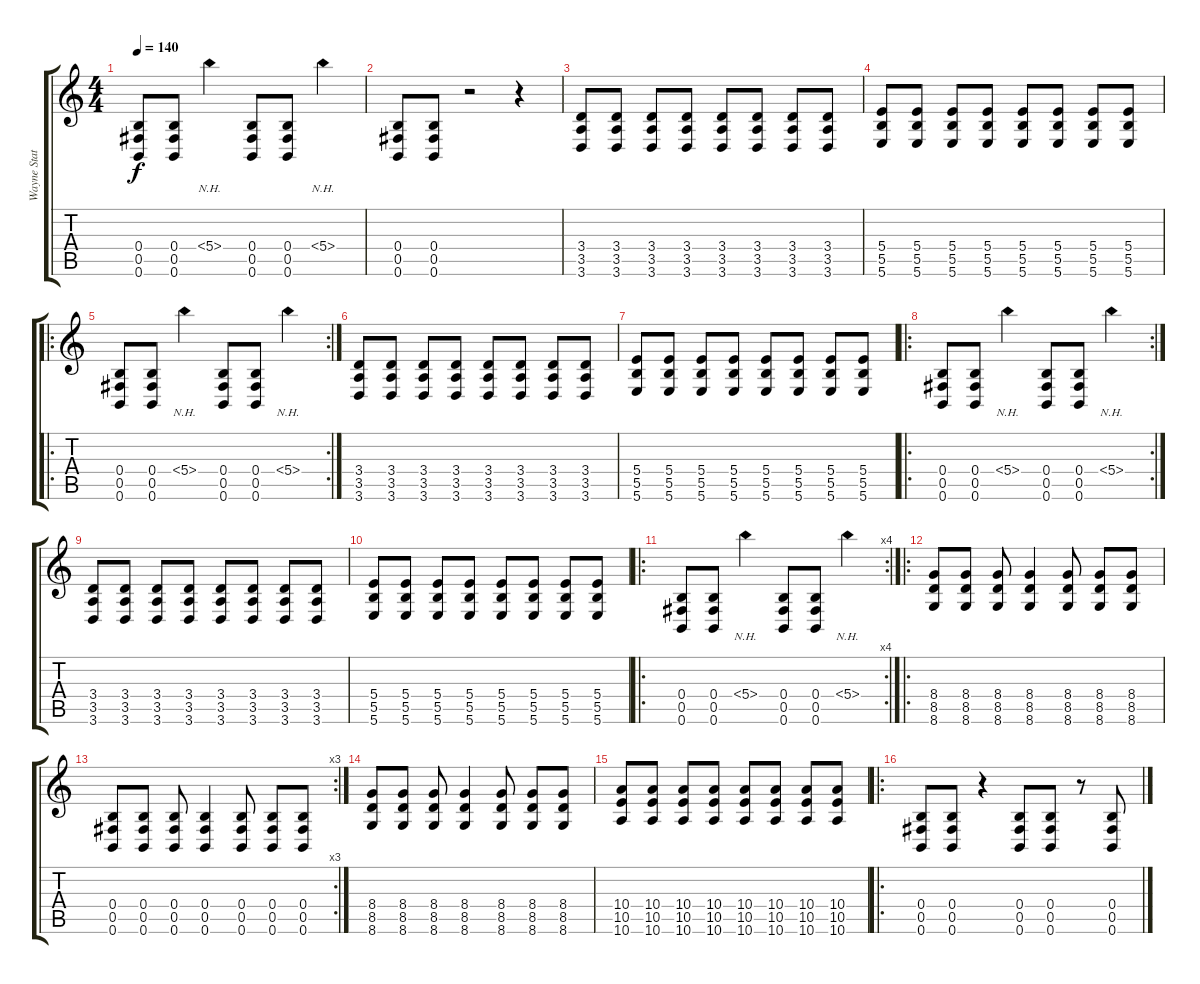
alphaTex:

\track ("Wayne Static [guitar]" "Wayne Stat") {instrument distortionguitar}
\staff {score tabs}
\tuning (Db4 Ab3 E3 B2 Gb2 B1) {hide}
\ts (4 4)
\tempo 140
\clef g2
\ks c
(0.4 0.5 0.6).8{dy f} (0.4 0.5 0.6).8 5.4{nh}.4 (0.4 0.5 0.6).8 (0.4 0.5 0.6).8 5.4{nh}.4 |
(0.4 0.5 0.6).8 (0.4 0.5 0.6).8 r.2 r.4 |
(3.4 3.5 3.6).8 (3.4 3.5 3.6).8 (3.4 3.5 3.6).8 (3.4 3.5 3.6).8 (3.4 3.5 3.6).8 (3.4 3.5 3.6).8 (3.4 3.5 3.6).8 (3.4 3.5 3.6).8 |
(5.4 5.5 5.6).8 (5.4 5.5 5.6).8 (5.4 5.5 5.6).8 (5.4 5.5 5.6).8 (5.4 5.5 5.6).8 (5.4 5.5 5.6).8 (5.4 5.5 5.6).8 (5.4 5.5 5.6).8 |
\ro
\rc 2
(0.4 0.5 0.6).8 (0.4 0.5 0.6).8 5.4{nh}.4 (0.4 0.5 0.6).8 (0.4 0.5 0.6).8 5.4{nh}.4 |
(3.4 3.5 3.6).8 (3.4 3.5 3.6).8 (3.4 3.5 3.6).8 (3.4 3.5 3.6).8 (3.4 3.5 3.6).8 (3.4 3.5 3.6).8 (3.4 3.5 3.6).8 (3.4 3.5 3.6).8 |
(5.4 5.5 5.6).8 (5.4 5.5 5.6).8 (5.4 5.5 5.6).8 (5.4 5.5 5.6).8 (5.4 5.5 5.6).8 (5.4 5.5 5.6).8 (5.4 5.5 5.6).8 (5.4 5.5 5.6).8 |
\ro
\rc 2
(0.4 0.5 0.6).8 (0.4 0.5 0.6).8 5.4{nh}.4 (0.4 0.5 0.6).8 (0.4 0.5 0.6).8 5.4{nh}.4 |
(3.4 3.5 3.6).8 (3.4 3.5 3.6).8 (3.4 3.5 3.6).8 (3.4 3.5 3.6).8 (3.4 3.5 3.6).8 (3.4 3.5 3.6).8 (3.4 3.5 3.6).8 (3.4 3.5 3.6).8 |
(5.4 5.5 5.6).8 (5.4 5.5 5.6).8 (5.4 5.5 5.6).8 (5.4 5.5 5.6).8 (5.4 5.5 5.6).8 (5.4 5.5 5.6).8 (5.4 5.5 5.6).8 (5.4 5.5 5.6).8 |
\ro
\rc 4
(0.4 0.5 0.6).8 (0.4 0.5 0.6).8 5.4{nh}.4 (0.4 0.5 0.6).8 (0.4 0.5 0.6).8 5.4{nh}.4 |
\ro
(8.4 8.5 8.6).8 (8.4 8.5 8.6).8 (8.4 8.5 8.6).8 (8.4 8.5 8.6).4 (8.4 8.5 8.6).8 (8.4 8.5 8.6).8 (8.4 8.5 8.6).8 |
\rc 3
(0.4 0.5 0.6).8 (0.4 0.5 0.6).8 (0.4 0.5 0.6).8 (0.4 0.5 0.6).4 (0.4 0.5 0.6).8 (0.4 0.5 0.6).8 (0.4 0.5 0.6).8 |
(8.4 8.5 8.6).8 (8.4 8.5 8.6).8 (8.4 8.5 8.6).8 (8.4 8.5 8.6).4 (8.4 8.5 8.6).8 (8.4 8.5 8.6).8 (8.4 8.5 8.6).8 |
(10.4 10.5 10.6).8 (10.4 10.5 10.6).8 (10.4 10.5 10.6).8 (10.4 10.5 10.6).8 (10.4 10.5 10.6).8 (10.4 10.5 10.6).8 (10.4 10.5 10.6).8 (10.4 10.5 10.6).8 |
\ro
(0.4 0.5 0.6).8 (0.4 0.5 0.6).8 r.4 (0.4 0.5 0.6).8 (0.4 0.5 0.6).8 r.8 (0.4 0.5 0.6).8
